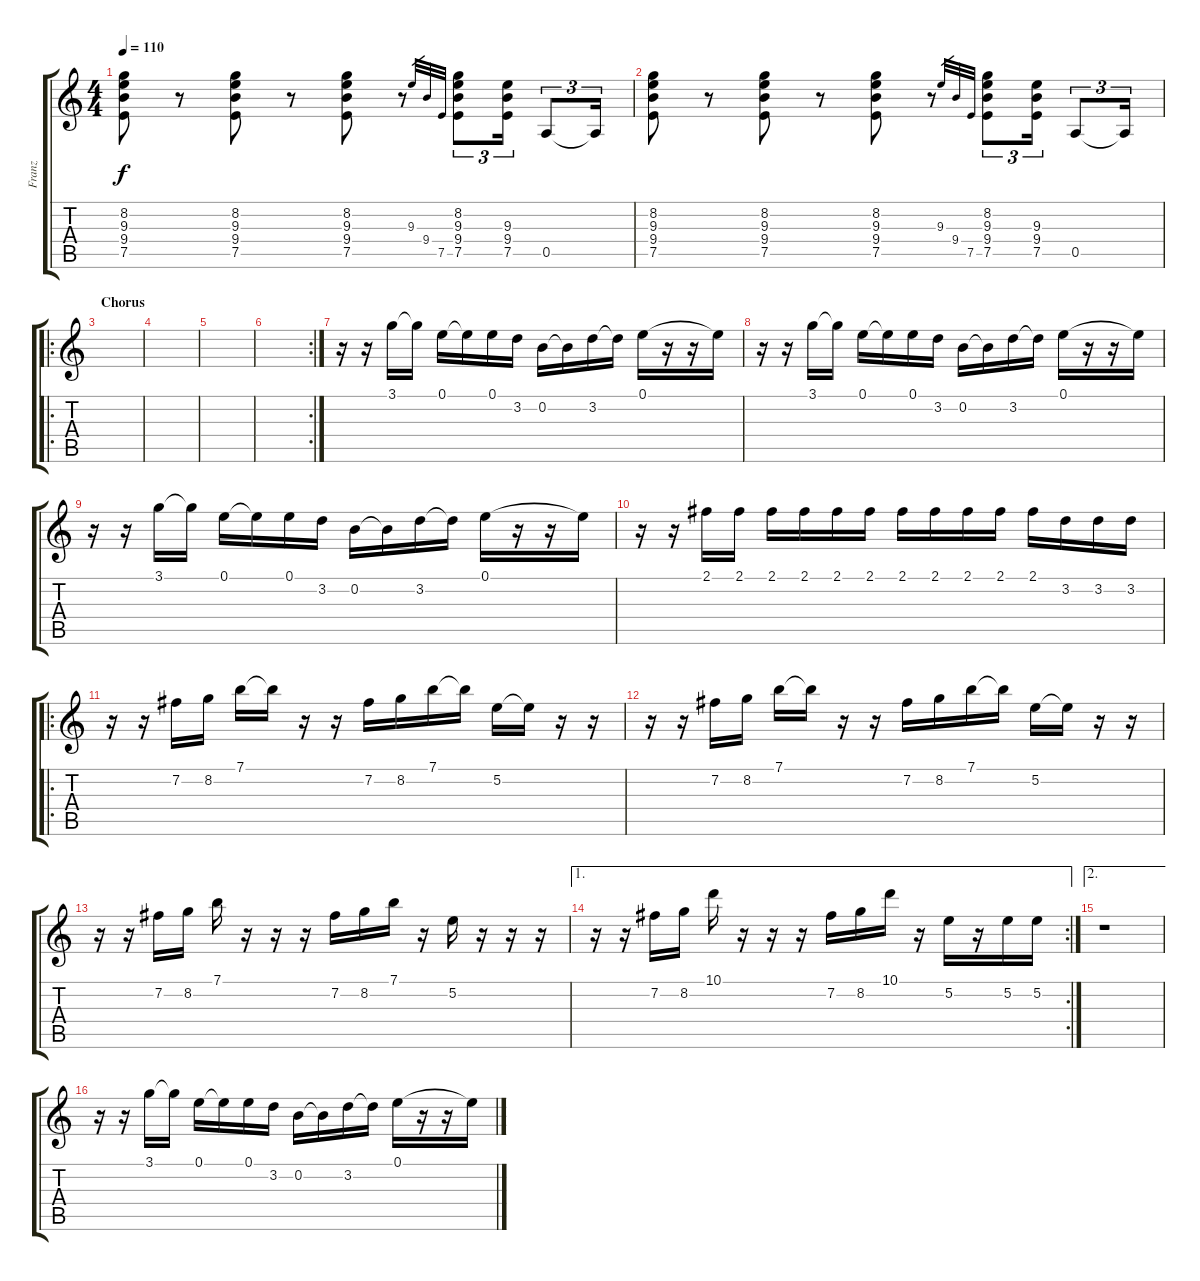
\track ("Franz" "Franz") {instrument distortionguitar}
\staff {score tabs}
\tuning (E4 B3 G3 D3 A2 E2) {hide}
\ts (4 4)
\tempo 110
\clef g2
\ks c
(8.2 9.3 9.4 7.5).8{dy f} r.8 (8.2 9.3 9.4 7.5).8 r.8 (8.2 9.3 9.4 7.5).8 r.8 9.3.32{gr} 9.4.32{gr} 7.5.32{gr} (8.2 9.3 9.4 7.5).8{tu (3 2)} (9.3 9.4 7.5).16{tu (3 2)} 0.5.8{tu (3 2)} 0.5{t}.16{tu (3 2)} |
(8.2 9.3 9.4 7.5).8 r.8 (8.2 9.3 9.4 7.5).8 r.8 (8.2 9.3 9.4 7.5).8 r.8 9.3.32{gr} 9.4.32{gr} 7.5.32{gr} (8.2 9.3 9.4 7.5).8{tu (3 2)} (9.3 9.4 7.5).16{tu (3 2)} 0.5.8{tu (3 2)} 0.5{t}.16{tu (3 2)} |
\ro
\section ("" "Chorus")
|
|
|
\rc 2
|
r.16 r.16 3.1.16 3.1{t}.16 0.1.16 0.1{t}.16 0.1.16 3.2.16 0.2.16 0.2{t}.16 3.2.16 3.2{t}.16 0.1.16 r.16 r.16 0.1{t}.16 |
r.16 r.16 3.1.16 3.1{t}.16 0.1.16 0.1{t}.16 0.1.16 3.2.16 0.2.16 0.2{t}.16 3.2.16 3.2{t}.16 0.1.16 r.16 r.16 0.1{t}.16 |
r.16 r.16 3.1.16 3.1{t}.16 0.1.16 0.1{t}.16 0.1.16 3.2.16 0.2.16 0.2{t}.16 3.2.16 3.2{t}.16 0.1.16 r.16 r.16 0.1{t}.16 |
r.16 r.16 2.1.16 2.1.16 2.1.16 2.1.16 2.1.16 2.1.16 2.1.16 2.1.16 2.1.16 2.1.16 2.1.16 3.2.16 3.2.16 3.2.16 |
\ro
r.16 r.16 7.2.16 8.2.16 7.1.16 7.1{t}.16 r.16 r.16 7.2.16 8.2.16 7.1.16 7.1{t}.16 5.2.16 5.2{t}.16 r.16 r.16 |
r.16 r.16 7.2.16 8.2.16 7.1.16 7.1{t}.16 r.16 r.16 7.2.16 8.2.16 7.1.16 7.1{t}.16 5.2.16 5.2{t}.16 r.16 r.16 |
r.16 r.16 7.2.16 8.2.16 7.1.16 r.16 r.16 r.16 7.2.16 8.2.16 7.1.16 r.16 5.2.16 r.16 r.16 r.16 |
\ae 1
\rc 2
r.16 r.16 7.2.16 8.2.16 10.1.16 r.16 r.16 r.16 7.2.16 8.2.16 10.1.16 r.16 5.2.16 r.16 5.2.16 5.2.16 |
\ae 2
r.1 |
r.16 r.16 3.1.16 3.1{t}.16 0.1.16 0.1{t}.16 0.1.16 3.2.16 0.2.16 0.2{t}.16 3.2.16 3.2{t}.16 0.1.16 r.16 r.16 0.1{t}.16
